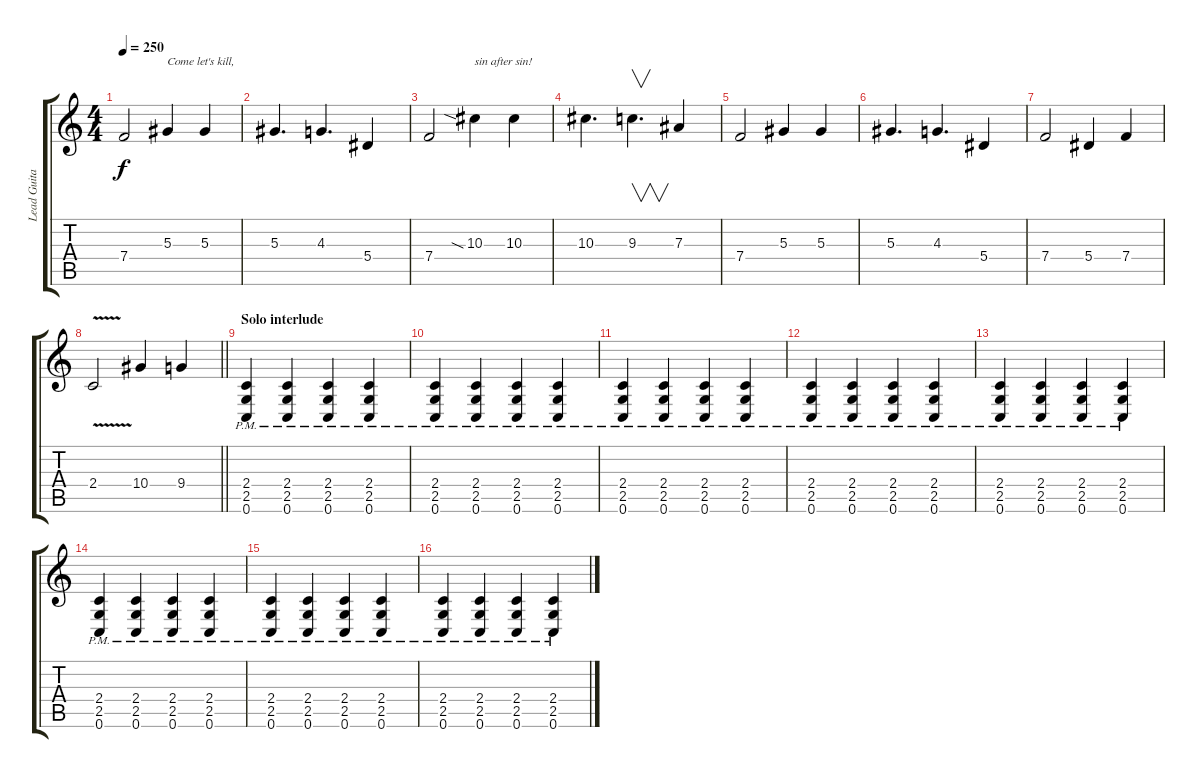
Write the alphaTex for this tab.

\track ("Lead Guitar" "Lead Guita") {instrument distortionguitar}
\staff {score tabs}
\tuning (C4 G3 Eb3 Bb2 F2 C2) {hide}
\ts (4 4)
\tempo 250
\clef g2
\ks c
7.4.2{dy f} 5.3.4{txt "Come let's kill,"} 5.3.4 |
5.3.4{d} 4.3.4{d} 5.4.4 |
7.4.2 10.3{sia}.4{txt "sin after sin!"} 10.3.4 |
10.3.4{d} 9.3.4{v d} 7.3.4 |
7.4.2 5.3.4 5.3.4 |
5.3.4{d} 4.3.4{d} 5.4.4 |
7.4.2 5.4.4 7.4.4 |
\barLineRight lightlight
2.4{v}.2 10.4.4 9.4.4 |
\section ("" "Solo interlude")
(2.4{pm} 2.5{pm} 0.6{pm}).4 (2.4{pm} 2.5{pm} 0.6{pm}).4 (2.4{pm} 2.5{pm} 0.6{pm}).4 (2.4{pm} 2.5{pm} 0.6{pm}).4 |
(2.4{pm} 2.5{pm} 0.6{pm}).4 (2.4{pm} 2.5{pm} 0.6{pm}).4 (2.4{pm} 2.5{pm} 0.6{pm}).4 (2.4{pm} 2.5{pm} 0.6{pm}).4 |
(2.4{pm} 2.5{pm} 0.6{pm}).4 (2.4{pm} 2.5{pm} 0.6{pm}).4 (2.4{pm} 2.5{pm} 0.6{pm}).4 (2.4{pm} 2.5{pm} 0.6{pm}).4 |
(2.4{pm} 2.5{pm} 0.6{pm}).4 (2.4{pm} 2.5{pm} 0.6{pm}).4 (2.4{pm} 2.5{pm} 0.6{pm}).4 (2.4{pm} 2.5{pm} 0.6{pm}).4 |
(2.4{pm} 2.5{pm} 0.6{pm}).4 (2.4{pm} 2.5{pm} 0.6{pm}).4 (2.4{pm} 2.5{pm} 0.6{pm}).4 (2.4{pm} 2.5{pm} 0.6{pm}).4 |
(2.4{pm} 2.5{pm} 0.6{pm}).4 (2.4{pm} 2.5{pm} 0.6{pm}).4 (2.4{pm} 2.5{pm} 0.6{pm}).4 (2.4{pm} 2.5{pm} 0.6{pm}).4 |
(2.4{pm} 2.5{pm} 0.6{pm}).4 (2.4{pm} 2.5{pm} 0.6{pm}).4 (2.4{pm} 2.5{pm} 0.6{pm}).4 (2.4{pm} 2.5{pm} 0.6{pm}).4 |
(2.4{pm} 2.5{pm} 0.6{pm}).4 (2.4{pm} 2.5{pm} 0.6{pm}).4 (2.4{pm} 2.5{pm} 0.6{pm}).4 (2.4{pm} 2.5{pm} 0.6{pm}).4
